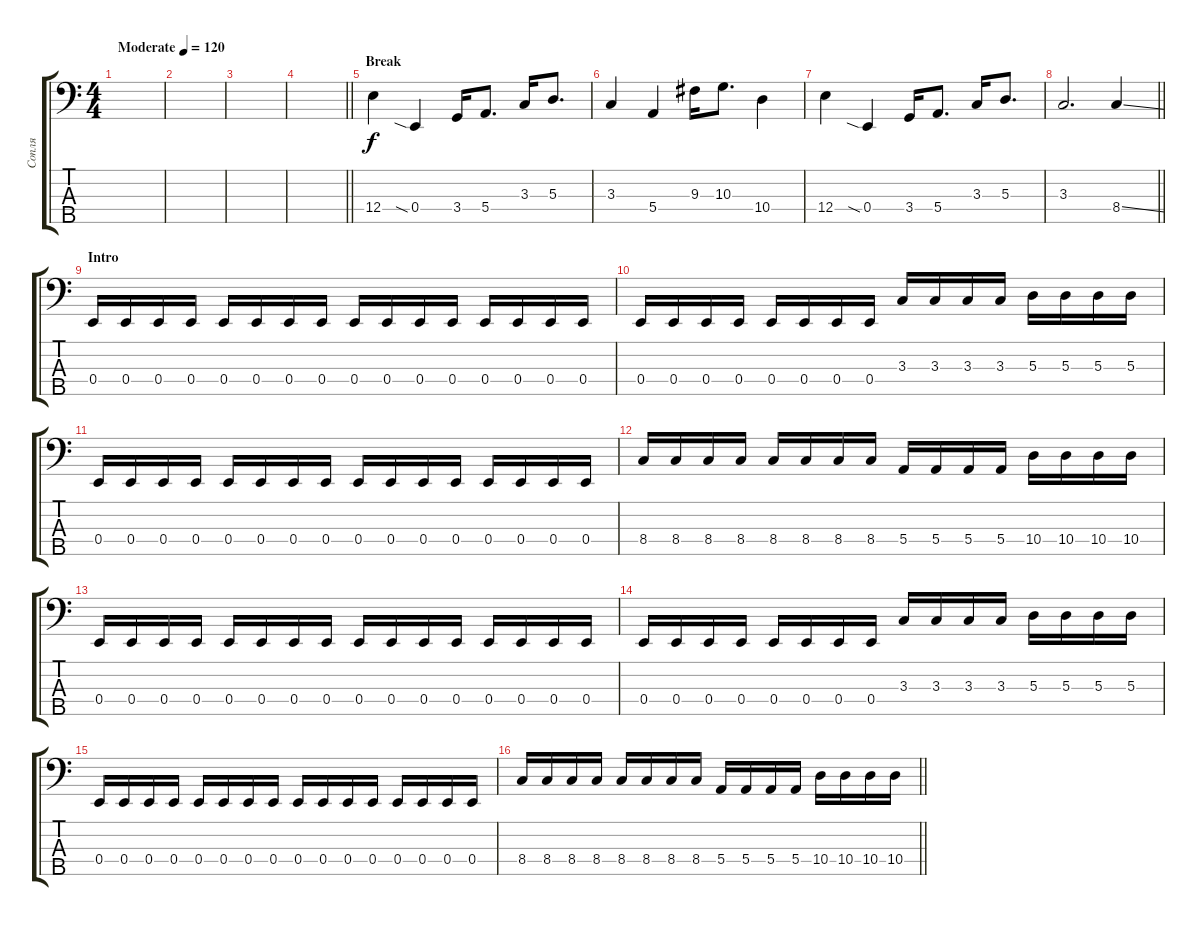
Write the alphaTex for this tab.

\track ("Сопля" "Сопля") {instrument electricbassfinger}
\staff {score tabs}
\tuning (G2 D2 A1 E1 B0) {hide}
\ts (4 4)
\tempo (120 "Moderate")
\clef f4
\ks c
|
|
|
\barLineRight lightlight
|
\section ("" "Break")
12.4.4 0.4{sia}.4 3.4.16 5.4.8{d} 3.3.16 5.3.8{d} |
3.3.4 5.4.4 9.3.16 10.3.8{d} 10.4.4 |
12.4.4 0.4{sia}.4 3.4.16 5.4.8{d} 3.3.16 5.3.8{d} |
\barLineRight lightlight
3.3.2{d} 8.4{ss}.4 |
\section ("" "Intro")
0.4.16 0.4.16 0.4.16 0.4.16 0.4.16 0.4.16 0.4.16 0.4.16 0.4.16 0.4.16 0.4.16 0.4.16 0.4.16 0.4.16 0.4.16 0.4.16 |
0.4.16 0.4.16 0.4.16 0.4.16 0.4.16 0.4.16 0.4.16 0.4.16 3.3.16 3.3.16 3.3.16 3.3.16 5.3.16 5.3.16 5.3.16 5.3.16 |
0.4.16 0.4.16 0.4.16 0.4.16 0.4.16 0.4.16 0.4.16 0.4.16 0.4.16 0.4.16 0.4.16 0.4.16 0.4.16 0.4.16 0.4.16 0.4.16 |
8.4.16 8.4.16 8.4.16 8.4.16 8.4.16 8.4.16 8.4.16 8.4.16 5.4.16 5.4.16 5.4.16 5.4.16 10.4.16 10.4.16 10.4.16 10.4.16 |
0.4.16 0.4.16 0.4.16 0.4.16 0.4.16 0.4.16 0.4.16 0.4.16 0.4.16 0.4.16 0.4.16 0.4.16 0.4.16 0.4.16 0.4.16 0.4.16 |
0.4.16 0.4.16 0.4.16 0.4.16 0.4.16 0.4.16 0.4.16 0.4.16 3.3.16 3.3.16 3.3.16 3.3.16 5.3.16 5.3.16 5.3.16 5.3.16 |
0.4.16 0.4.16 0.4.16 0.4.16 0.4.16 0.4.16 0.4.16 0.4.16 0.4.16 0.4.16 0.4.16 0.4.16 0.4.16 0.4.16 0.4.16 0.4.16 |
\barLineRight lightlight
8.4.16 8.4.16 8.4.16 8.4.16 8.4.16 8.4.16 8.4.16 8.4.16 5.4.16 5.4.16 5.4.16 5.4.16 10.4.16 10.4.16 10.4.16 10.4.16
